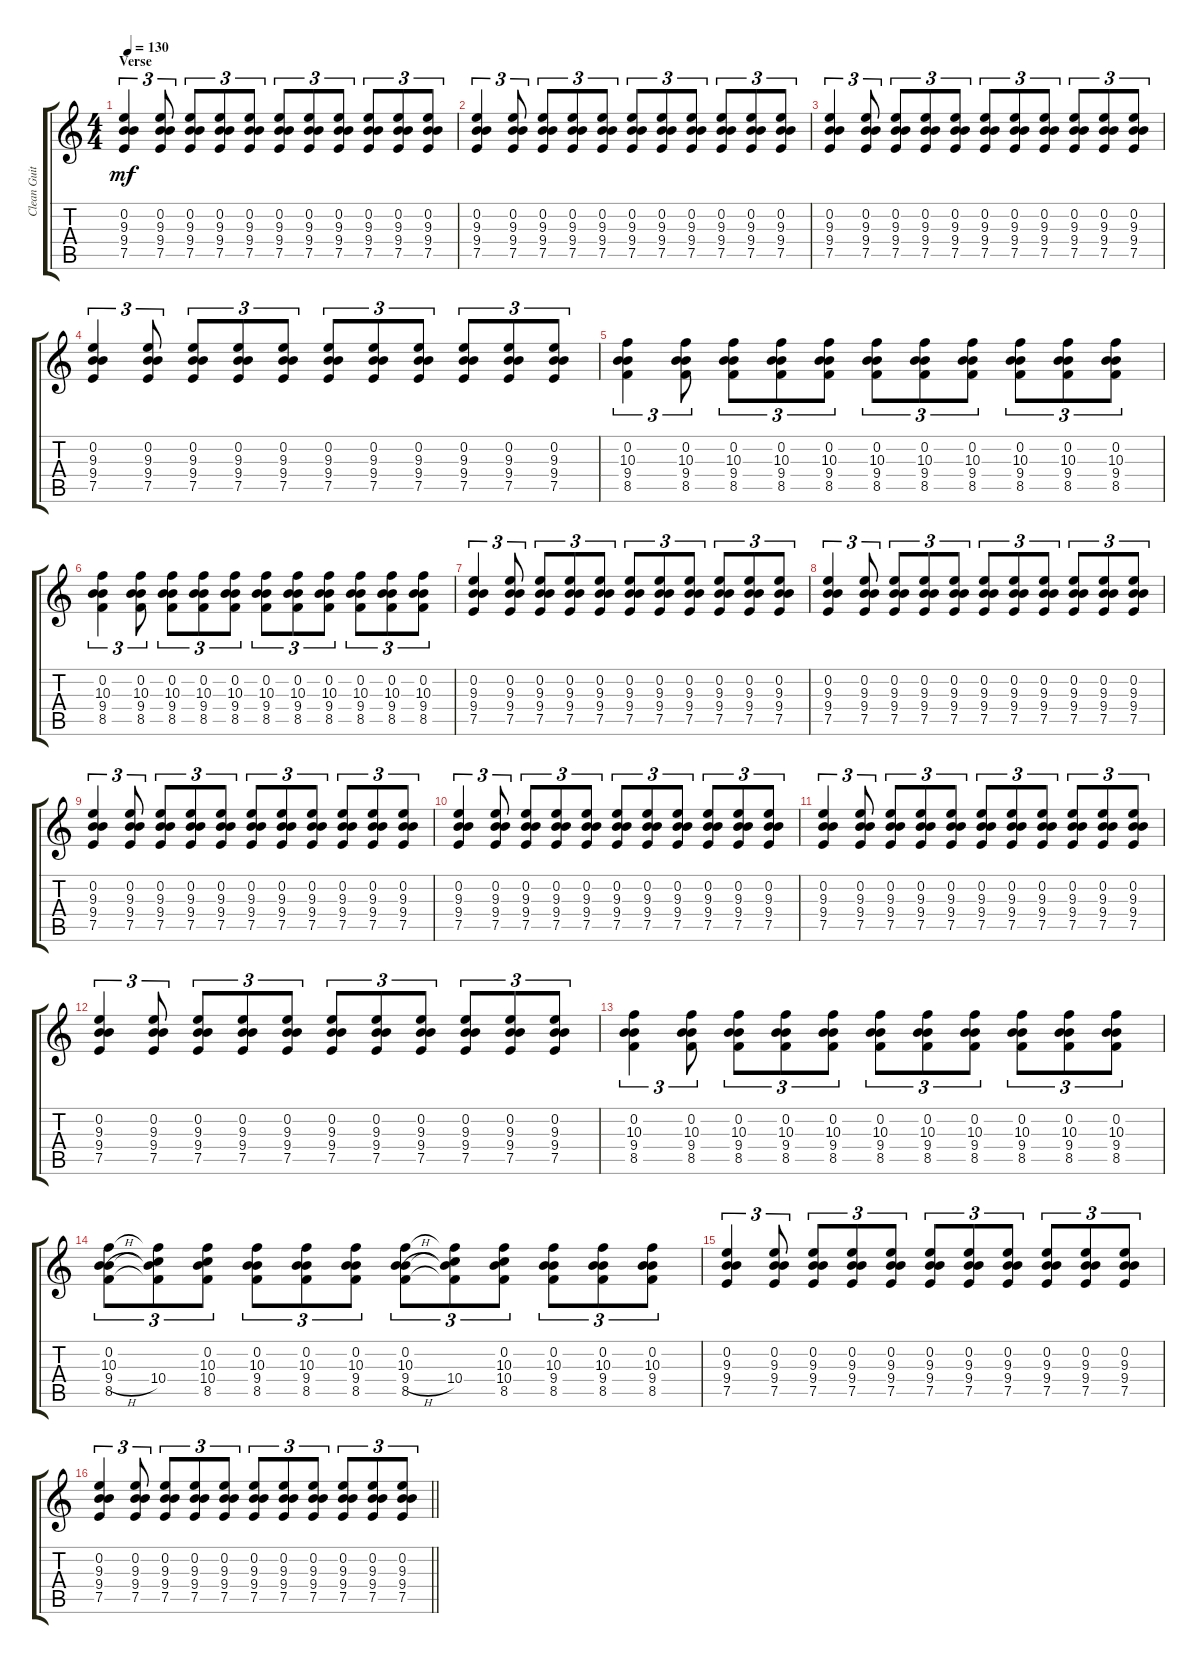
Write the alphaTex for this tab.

\track ("Clean Guitar" "Clean Guit") {instrument electricguitarclean}
\staff {score tabs}
\tuning (E4 B3 G3 D3 A2 E2) {hide}
\ts (4 4)
\section ("" "Verse")
\tempo 130
\clef g2
\ks c
(0.2 9.3 9.4 7.5).4{tu (3 2) dy mf} (0.2 9.3 9.4 7.5).8{tu (3 2)} (0.2 9.3 9.4 7.5).8{tu (3 2)} (0.2 9.3 9.4 7.5).8{tu (3 2)} (0.2 9.3 9.4 7.5).8{tu (3 2)} (0.2 9.3 9.4 7.5).8{tu (3 2)} (0.2 9.3 9.4 7.5).8{tu (3 2)} (0.2 9.3 9.4 7.5).8{tu (3 2)} (0.2 9.3 9.4 7.5).8{tu (3 2)} (0.2 9.3 9.4 7.5).8{tu (3 2)} (0.2 9.3 9.4 7.5).8{tu (3 2)} |
(0.2 9.3 9.4 7.5).4{tu (3 2)} (0.2 9.3 9.4 7.5).8{tu (3 2)} (0.2 9.3 9.4 7.5).8{tu (3 2)} (0.2 9.3 9.4 7.5).8{tu (3 2)} (0.2 9.3 9.4 7.5).8{tu (3 2)} (0.2 9.3 9.4 7.5).8{tu (3 2)} (0.2 9.3 9.4 7.5).8{tu (3 2)} (0.2 9.3 9.4 7.5).8{tu (3 2)} (0.2 9.3 9.4 7.5).8{tu (3 2)} (0.2 9.3 9.4 7.5).8{tu (3 2)} (0.2 9.3 9.4 7.5).8{tu (3 2)} |
(0.2 9.3 9.4 7.5).4{tu (3 2)} (0.2 9.3 9.4 7.5).8{tu (3 2)} (0.2 9.3 9.4 7.5).8{tu (3 2)} (0.2 9.3 9.4 7.5).8{tu (3 2)} (0.2 9.3 9.4 7.5).8{tu (3 2)} (0.2 9.3 9.4 7.5).8{tu (3 2)} (0.2 9.3 9.4 7.5).8{tu (3 2)} (0.2 9.3 9.4 7.5).8{tu (3 2)} (0.2 9.3 9.4 7.5).8{tu (3 2)} (0.2 9.3 9.4 7.5).8{tu (3 2)} (0.2 9.3 9.4 7.5).8{tu (3 2)} |
(0.2 9.3 9.4 7.5).4{tu (3 2)} (0.2 9.3 9.4 7.5).8{tu (3 2)} (0.2 9.3 9.4 7.5).8{tu (3 2)} (0.2 9.3 9.4 7.5).8{tu (3 2)} (0.2 9.3 9.4 7.5).8{tu (3 2)} (0.2 9.3 9.4 7.5).8{tu (3 2)} (0.2 9.3 9.4 7.5).8{tu (3 2)} (0.2 9.3 9.4 7.5).8{tu (3 2)} (0.2 9.3 9.4 7.5).8{tu (3 2)} (0.2 9.3 9.4 7.5).8{tu (3 2)} (0.2 9.3 9.4 7.5).8{tu (3 2)} |
(0.2 10.3 9.4 8.5).4{tu (3 2)} (0.2 10.3 9.4 8.5).8{tu (3 2)} (0.2 10.3 9.4 8.5).8{tu (3 2)} (0.2 10.3 9.4 8.5).8{tu (3 2)} (0.2 10.3 9.4 8.5).8{tu (3 2)} (0.2 10.3 9.4 8.5).8{tu (3 2)} (0.2 10.3 9.4 8.5).8{tu (3 2)} (0.2 10.3 9.4 8.5).8{tu (3 2)} (0.2 10.3 9.4 8.5).8{tu (3 2)} (0.2 10.3 9.4 8.5).8{tu (3 2)} (0.2 10.3 9.4 8.5).8{tu (3 2)} |
(0.2 10.3 9.4 8.5).4{tu (3 2)} (0.2 10.3 9.4 8.5).8{tu (3 2)} (0.2 10.3 9.4 8.5).8{tu (3 2)} (0.2 10.3 9.4 8.5).8{tu (3 2)} (0.2 10.3 9.4 8.5).8{tu (3 2)} (0.2 10.3 9.4 8.5).8{tu (3 2)} (0.2 10.3 9.4 8.5).8{tu (3 2)} (0.2 10.3 9.4 8.5).8{tu (3 2)} (0.2 10.3 9.4 8.5).8{tu (3 2)} (0.2 10.3 9.4 8.5).8{tu (3 2)} (0.2 10.3 9.4 8.5).8{tu (3 2)} |
(0.2 9.3 9.4 7.5).4{tu (3 2)} (0.2 9.3 9.4 7.5).8{tu (3 2)} (0.2 9.3 9.4 7.5).8{tu (3 2)} (0.2 9.3 9.4 7.5).8{tu (3 2)} (0.2 9.3 9.4 7.5).8{tu (3 2)} (0.2 9.3 9.4 7.5).8{tu (3 2)} (0.2 9.3 9.4 7.5).8{tu (3 2)} (0.2 9.3 9.4 7.5).8{tu (3 2)} (0.2 9.3 9.4 7.5).8{tu (3 2)} (0.2 9.3 9.4 7.5).8{tu (3 2)} (0.2 9.3 9.4 7.5).8{tu (3 2)} |
(0.2 9.3 9.4 7.5).4{tu (3 2)} (0.2 9.3 9.4 7.5).8{tu (3 2)} (0.2 9.3 9.4 7.5).8{tu (3 2)} (0.2 9.3 9.4 7.5).8{tu (3 2)} (0.2 9.3 9.4 7.5).8{tu (3 2)} (0.2 9.3 9.4 7.5).8{tu (3 2)} (0.2 9.3 9.4 7.5).8{tu (3 2)} (0.2 9.3 9.4 7.5).8{tu (3 2)} (0.2 9.3 9.4 7.5).8{tu (3 2)} (0.2 9.3 9.4 7.5).8{tu (3 2)} (0.2 9.3 9.4 7.5).8{tu (3 2)} |
(0.2 9.3 9.4 7.5).4{tu (3 2)} (0.2 9.3 9.4 7.5).8{tu (3 2)} (0.2 9.3 9.4 7.5).8{tu (3 2)} (0.2 9.3 9.4 7.5).8{tu (3 2)} (0.2 9.3 9.4 7.5).8{tu (3 2)} (0.2 9.3 9.4 7.5).8{tu (3 2)} (0.2 9.3 9.4 7.5).8{tu (3 2)} (0.2 9.3 9.4 7.5).8{tu (3 2)} (0.2 9.3 9.4 7.5).8{tu (3 2)} (0.2 9.3 9.4 7.5).8{tu (3 2)} (0.2 9.3 9.4 7.5).8{tu (3 2)} |
(0.2 9.3 9.4 7.5).4{tu (3 2)} (0.2 9.3 9.4 7.5).8{tu (3 2)} (0.2 9.3 9.4 7.5).8{tu (3 2)} (0.2 9.3 9.4 7.5).8{tu (3 2)} (0.2 9.3 9.4 7.5).8{tu (3 2)} (0.2 9.3 9.4 7.5).8{tu (3 2)} (0.2 9.3 9.4 7.5).8{tu (3 2)} (0.2 9.3 9.4 7.5).8{tu (3 2)} (0.2 9.3 9.4 7.5).8{tu (3 2)} (0.2 9.3 9.4 7.5).8{tu (3 2)} (0.2 9.3 9.4 7.5).8{tu (3 2)} |
(0.2 9.3 9.4 7.5).4{tu (3 2)} (0.2 9.3 9.4 7.5).8{tu (3 2)} (0.2 9.3 9.4 7.5).8{tu (3 2)} (0.2 9.3 9.4 7.5).8{tu (3 2)} (0.2 9.3 9.4 7.5).8{tu (3 2)} (0.2 9.3 9.4 7.5).8{tu (3 2)} (0.2 9.3 9.4 7.5).8{tu (3 2)} (0.2 9.3 9.4 7.5).8{tu (3 2)} (0.2 9.3 9.4 7.5).8{tu (3 2)} (0.2 9.3 9.4 7.5).8{tu (3 2)} (0.2 9.3 9.4 7.5).8{tu (3 2)} |
(0.2 9.3 9.4 7.5).4{tu (3 2)} (0.2 9.3 9.4 7.5).8{tu (3 2)} (0.2 9.3 9.4 7.5).8{tu (3 2)} (0.2 9.3 9.4 7.5).8{tu (3 2)} (0.2 9.3 9.4 7.5).8{tu (3 2)} (0.2 9.3 9.4 7.5).8{tu (3 2)} (0.2 9.3 9.4 7.5).8{tu (3 2)} (0.2 9.3 9.4 7.5).8{tu (3 2)} (0.2 9.3 9.4 7.5).8{tu (3 2)} (0.2 9.3 9.4 7.5).8{tu (3 2)} (0.2 9.3 9.4 7.5).8{tu (3 2)} |
(0.2 10.3 9.4 8.5).4{tu (3 2)} (0.2 10.3 9.4 8.5).8{tu (3 2)} (0.2 10.3 9.4 8.5).8{tu (3 2)} (0.2 10.3 9.4 8.5).8{tu (3 2)} (0.2 10.3 9.4 8.5).8{tu (3 2)} (0.2 10.3 9.4 8.5).8{tu (3 2)} (0.2 10.3 9.4 8.5).8{tu (3 2)} (0.2 10.3 9.4 8.5).8{tu (3 2)} (0.2 10.3 9.4 8.5).8{tu (3 2)} (0.2 10.3 9.4 8.5).8{tu (3 2)} (0.2 10.3 9.4 8.5).8{tu (3 2)} |
(0.2 10.3 9.4{h} 8.5).8{tu (3 2)} (0.2{t} 10.3{t} 10.4 8.5{t}).8{tu (3 2)} (0.2 10.3 10.4 8.5).8{tu (3 2)} (0.2 10.3 9.4 8.5).8{tu (3 2)} (0.2 10.3 9.4 8.5).8{tu (3 2)} (0.2 10.3 9.4 8.5).8{tu (3 2)} (0.2 10.3 9.4{h} 8.5).8{tu (3 2)} (0.2{t} 10.3{t} 10.4 8.5{t}).8{tu (3 2)} (0.2 10.3 10.4 8.5).8{tu (3 2)} (0.2 10.3 9.4 8.5).8{tu (3 2)} (0.2 10.3 9.4 8.5).8{tu (3 2)} (0.2 10.3 9.4 8.5).8{tu (3 2)} |
(0.2 9.3 9.4 7.5).4{tu (3 2)} (0.2 9.3 9.4 7.5).8{tu (3 2)} (0.2 9.3 9.4 7.5).8{tu (3 2)} (0.2 9.3 9.4 7.5).8{tu (3 2)} (0.2 9.3 9.4 7.5).8{tu (3 2)} (0.2 9.3 9.4 7.5).8{tu (3 2)} (0.2 9.3 9.4 7.5).8{tu (3 2)} (0.2 9.3 9.4 7.5).8{tu (3 2)} (0.2 9.3 9.4 7.5).8{tu (3 2)} (0.2 9.3 9.4 7.5).8{tu (3 2)} (0.2 9.3 9.4 7.5).8{tu (3 2)} |
\barLineRight lightlight
(0.2 9.3 9.4 7.5).4{tu (3 2)} (0.2 9.3 9.4 7.5).8{tu (3 2)} (0.2 9.3 9.4 7.5).8{tu (3 2)} (0.2 9.3 9.4 7.5).8{tu (3 2)} (0.2 9.3 9.4 7.5).8{tu (3 2)} (0.2 9.3 9.4 7.5).8{tu (3 2)} (0.2 9.3 9.4 7.5).8{tu (3 2)} (0.2 9.3 9.4 7.5).8{tu (3 2)} (0.2 9.3 9.4 7.5).8{tu (3 2)} (0.2 9.3 9.4 7.5).8{tu (3 2)} (0.2 9.3 9.4 7.5).8{tu (3 2)}
